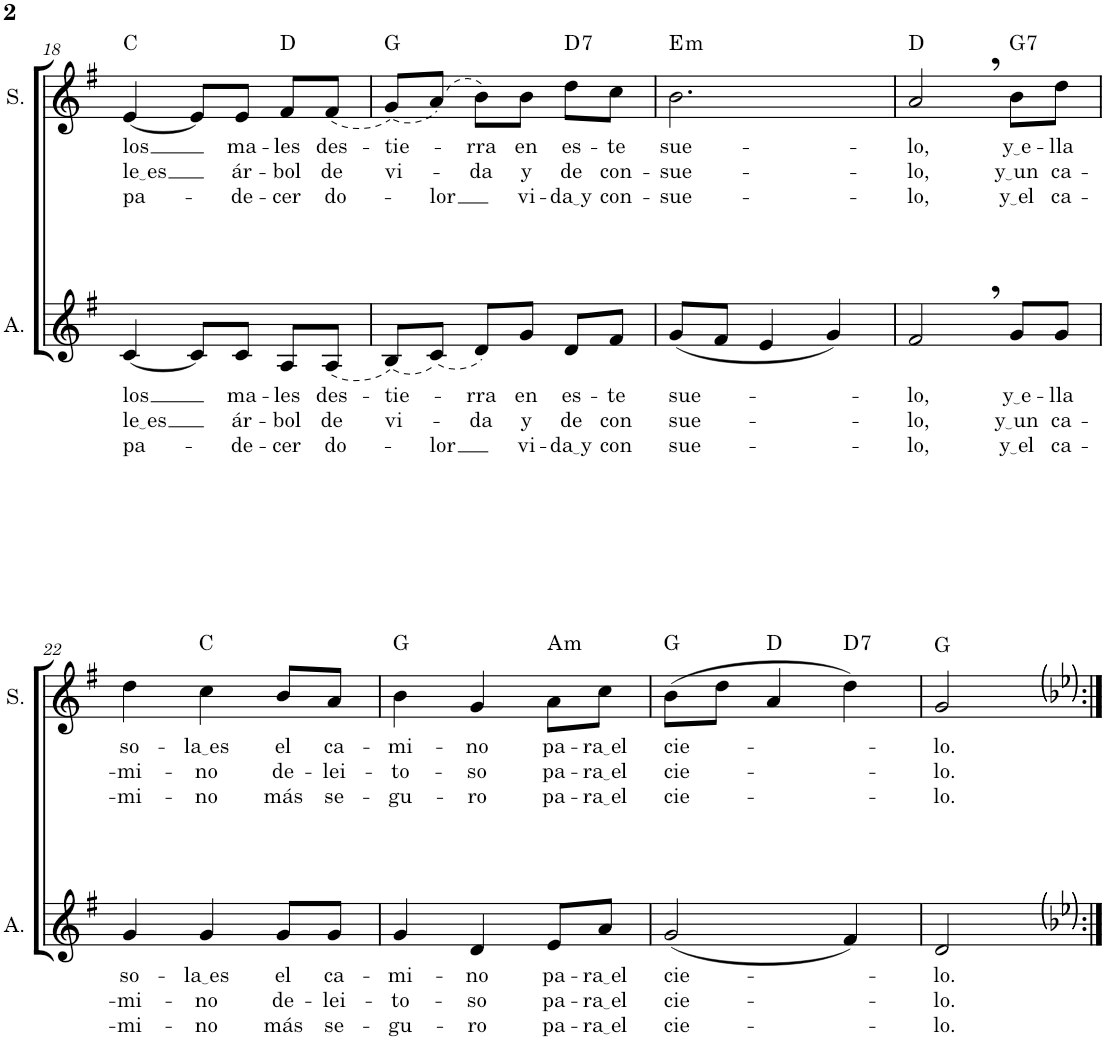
**kern	**text	**text	**text	**kern	**text	**text	**text	**harte
*part2	*part2	*part2	*part2	*part1	*part1	*part1	*part1	*part1
*staff2	*staff2	*staff2	*staff2	*staff1	*staff1	*staff1	*staff1	*
*I"Alto	*	*	*	*I"Soprano	*	*	*	*
*I'A.	*	*	*	*I'S.	*	*	*	*
!!LO:PB:g=z
*clefG2	*	*	*	*clefG2	*	*	*	*
*k[f#]	*	*	*	*k[f#]	*	*	*	*
*M3/4	*	*	*	*M3/4	*	*	*	*
=18	=18	=18	=18	=18	=18	=18	=18	=18
!	!LO:LY:b	!LO:LY:b	!LO:LY:b	!	!LO:LY:b	!LO:LY:b	!LO:LY:b	!
[4c/	los	le es	pa-	[4e/	los	le es	pa-	C:maj
8c/L]	.	.	.	8e/L]	.	.	.	.
!	!LO:LY:b	!LO:LY:b	!LO:LY:b	!	!LO:LY:b	!LO:LY:b	!LO:LY:b	!
8c/J	ma-	ár-	-de-	8e/J	ma-	ár-	-de-	.
!	!LO:LY:b	!LO:LY:b	!LO:LY:b	!	!LO:LY:b	!LO:LY:b	!LO:LY:b	!
8A/L	-les	-bol	-cer	8f#/L	-les	-bol	-cer	D:maj
!	!LO:LY:b	!LO:LY:b	!LO:LY:b	!	!LO:LY:b	!LO:LY:b	!LO:LY:b	!
(8A/J	des-	de	do-	(8f#/J	des-	de	do-	.
=19	=19	=19	=19	=19	=19	=19	=19	=19
!	!LO:LY:b	!LO:LY:b	!	!	!LO:LY:b	!LO:LY:b	!	!
(8B/L)	-tie-	vi-	.	(8g/L)	-tie-	vi-	.	G:maj
!	!	!	!LO:LY:b	!	!	!	!LO:LY:b	!
(8c/J)	.	.	-lor	(8a/J)	.	.	-lor	.
!	!LO:LY:b	!LO:LY:b	!	!	!LO:LY:b	!LO:LY:b	!	!
8d/L)	-rra	-da	.	8b\L)	-rra	-da	.	.
!	!LO:LY:b	!LO:LY:b	!LO:LY:b	!	!LO:LY:b	!LO:LY:b	!LO:LY:b	!
8g/J	en	y	vi-	8b\J	en	y	vi-	.
!	!LO:LY:b	!LO:LY:b	!LO:LY:b	!	!LO:LY:b	!LO:LY:b	!LO:LY:b	!LO:H:kt=7
8d/L	es-	de	da y	8dd\L	es-	de	da y	D:7
!	!LO:LY:b	!LO:LY:b	!LO:LY:b	!	!LO:LY:b	!LO:LY:b	!LO:LY:b	!
8f#/J	-te	con	con	8cc\J	-te	con-	con-	.
=20	=20	=20	=20	=20	=20	=20	=20	=20
!	!LO:LY:b	!LO:LY:b	!LO:LY:b	!	!LO:LY:b	!LO:LY:b	!LO:LY:b	!LO:H:kt=m
(8g/L	sue-	-sue-	-sue-	2.b\	sue-	-sue-	-sue-	E:min
8f#/J	.	.	.	.	.	.	.	.
4e/	.	.	.	.	.	.	.	.
4g/)	.	.	.	.	.	.	.	.
=21	=21	=21	=21	=21	=21	=21	=21	=21
!	!LO:LY:b	!LO:LY:b	!LO:LY:b	!	!LO:LY:b	!LO:LY:b	!LO:LY:b	!
2f#,/	-lo,	-lo,	-lo,	2a,/	-lo,	-lo,	-lo,	D:maj
!	!LO:LY:b	!LO:LY:b	!LO:LY:b	!	!LO:LY:b	!LO:LY:b	!LO:LY:b	!LO:H:kt=7
8g/L	y e	y un	y el	8b\L	y e	y un	y el	G:7
!	!LO:LY:b	!LO:LY:b	!LO:LY:b	!	!LO:LY:b	!LO:LY:b	!LO:LY:b	!
8g/J	-lla	ca-	ca-	8dd\J	-lla	ca-	ca-	.
!!LO:LB:g=z
=22	=22	=22	=22	=22	=22	=22	=22	=22
!	!LO:LY:b	!LO:LY:b	!LO:LY:b	!	!LO:LY:b	!LO:LY:b	!LO:LY:b	!
4g/	so-	-mi-	-mi-	4dd\	so-	-mi-	-mi-	.
!	!LO:LY:b	!LO:LY:b	!LO:LY:b	!	!LO:LY:b	!LO:LY:b	!LO:LY:b	!
4g/	la es	-no	-no	4cc\	la es	-no	-no	C:maj
!	!LO:LY:b	!LO:LY:b	!LO:LY:b	!	!LO:LY:b	!LO:LY:b	!LO:LY:b	!
8g/L	el	de-	más	8b/L	el	de-	más	.
!	!LO:LY:b	!LO:LY:b	!LO:LY:b	!	!LO:LY:b	!LO:LY:b	!LO:LY:b	!
8g/J	ca-	-lei-	se-	8a/J	ca-	-lei-	se-	.
=23	=23	=23	=23	=23	=23	=23	=23	=23
!	!LO:LY:b	!LO:LY:b	!LO:LY:b	!	!LO:LY:b	!LO:LY:b	!LO:LY:b	!
4g/	-mi-	-to-	-gu-	4b\	-mi-	-to-	-gu-	G:maj
!	!LO:LY:b	!LO:LY:b	!LO:LY:b	!	!LO:LY:b	!LO:LY:b	!LO:LY:b	!
4d/	-no	-so	-ro	4g/	-no	-so	-ro	.
!	!LO:LY:b	!LO:LY:b	!LO:LY:b	!	!LO:LY:b	!LO:LY:b	!LO:LY:b	!LO:H:kt=m
8e/L	pa-	pa-	pa-	8a\L	pa-	pa-	pa-	A:min
!	!LO:LY:b	!LO:LY:b	!LO:LY:b	!	!LO:LY:b	!LO:LY:b	!LO:LY:b	!
8a/J	ra el	ra el	ra el	8cc\J	ra el	ra el	ra el	.
=24	=24	=24	=24	=24	=24	=24	=24	=24
!	!LO:LY:b	!LO:LY:b	!LO:LY:b	!	!LO:LY:b	!LO:LY:b	!LO:LY:b	!
(2g/	cie-	cie-	cie-	(8b\L	cie-	cie-	cie-	G:maj
.	.	.	.	8dd\J	.	.	.	.
.	.	.	.	4a/	.	.	.	D:maj
!	!	!	!	!	!	!	!	!LO:H:kt=7
4f#/)	.	.	.	4dd\)	.	.	.	D:7
=25	=25	=25	=25	=25	=25	=25	=25	=25
!	!LO:LY:b	!LO:LY:b	!LO:LY:b	!	!LO:LY:b	!LO:LY:b	!LO:LY:b	!
2d/	-lo.	-lo.	-lo.	2g/	-lo.	-lo.	-lo.	G:maj
=:|!	=:|!	=:|!	=:|!	=:|!	=:|!	=:|!	=:|!	=:|!
*-	*-	*-	*-	*-	*-	*-	*-	*-
